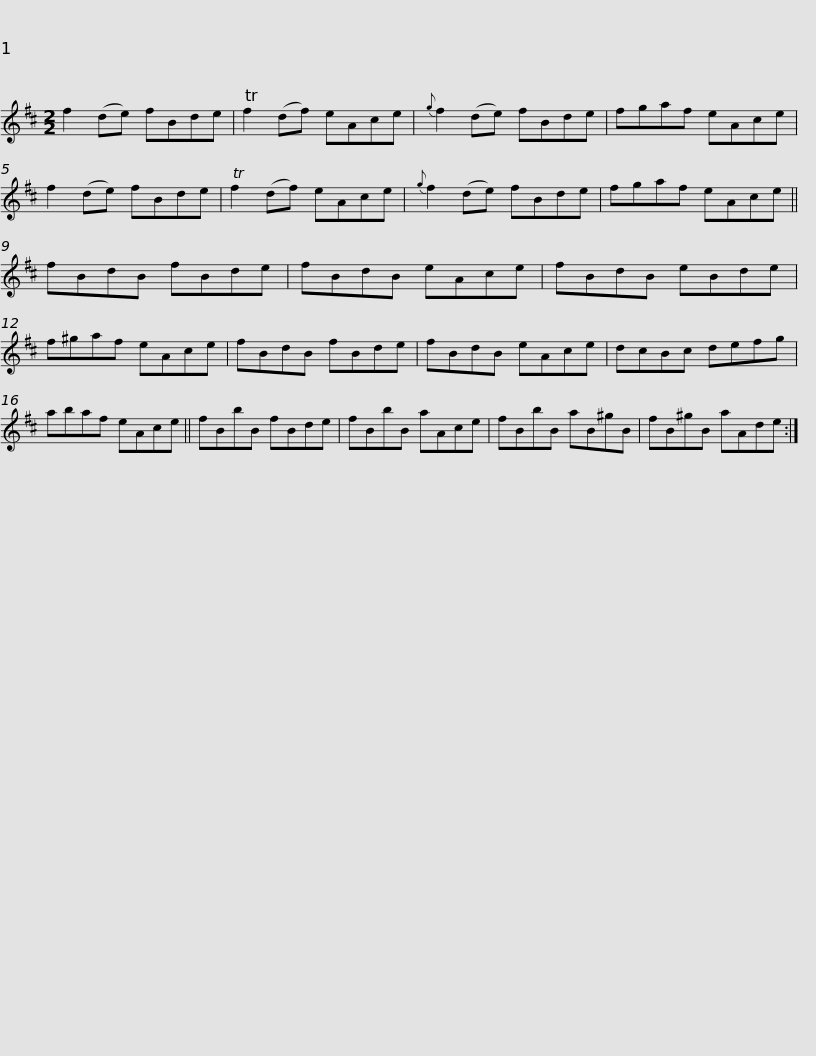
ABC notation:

X:1
L:1/8
M:2/2
I:linebreak $
K:D
V:1 treble
V:1
 f2 (de) fBde | Tf2 (df) eAce |{g} f2 (de) fBde | fgaf eAce | f2 (de) fBde | %5
 Tf2 (df) eAce |${g} f2 (de) fBde | fgaf eAce || fBdB fBde | fBdB eAce | %10
 fBdB eBde |$ f^gaf eAce | fBdB fBde | fBdB eAce | dcBc defg | %15
 abaf eAce ||$ fBbB fBde | fBbB aAce | fBbB aB^gB | fB^gB aAde :| %20
